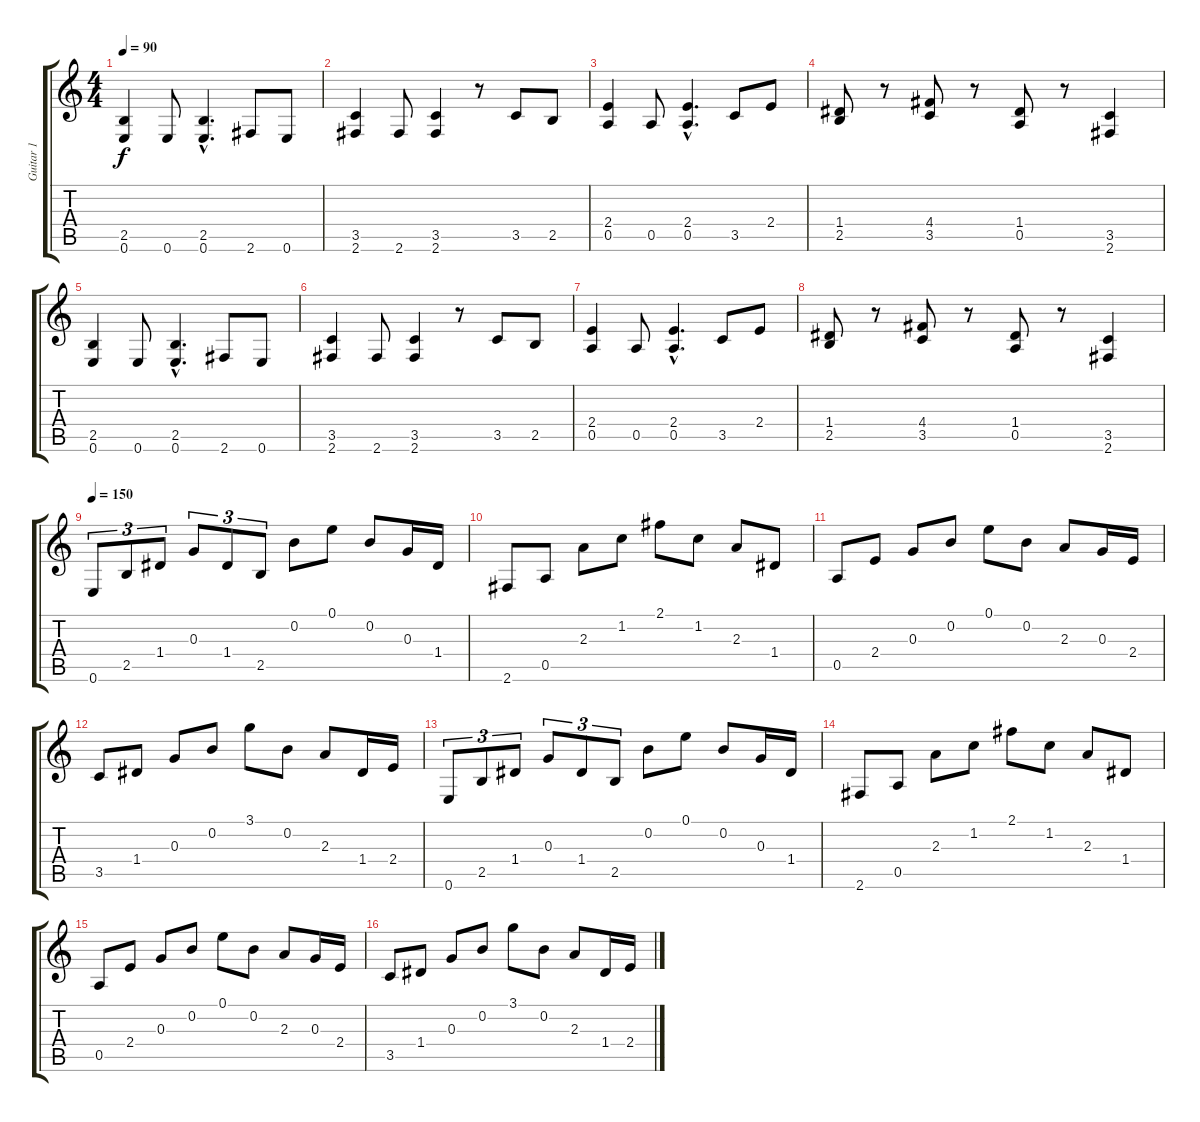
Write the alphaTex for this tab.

\track ("Guitar 1" "Guitar 1") {instrument distortionguitar}
\staff {score tabs}
\tuning (E4 B3 G3 D3 A2 E2) {hide}
\ts (4 4)
\tempo 90
\clef g2
\ks c
(2.5 0.6).4{dy f} 0.6.8 (2.5{hac} 0.6{hac}).4{d} 2.6.8 0.6.8 |
(3.5 2.6).4 2.6.8 (3.5 2.6).4 r.8 3.5.8 2.5.8 |
(2.4 0.5).4 0.5.8 (2.4{hac} 0.5{hac}).4{d} 3.5.8 2.4.8 |
(1.4 2.5).8 r.8 (4.4 3.5).8 r.8 (1.4 0.5).8 r.8 (3.5 2.6).4 |
(2.5 0.6).4 0.6.8 (2.5{hac} 0.6{hac}).4{d} 2.6.8 0.6.8 |
(3.5 2.6).4 2.6.8 (3.5 2.6).4 r.8 3.5.8 2.5.8 |
(2.4 0.5).4 0.5.8 (2.4{hac} 0.5{hac}).4{d} 3.5.8 2.4.8 |
(1.4 2.5).8 r.8 (4.4 3.5).8 r.8 (1.4 0.5).8 r.8 (3.5 2.6).4 |
\tempo 150
0.6.8{tu (3 2)} 2.5.8{tu (3 2)} 1.4.8{tu (3 2)} 0.3.8{tu (3 2)} 1.4.8{tu (3 2)} 2.5.8{tu (3 2)} 0.2.8 0.1.8 0.2.8 0.3.16 1.4.16 |
2.6.8 0.5.8 2.3.8 1.2.8 2.1.8 1.2.8 2.3.8 1.4.8 |
0.5.8 2.4.8 0.3.8 0.2.8 0.1.8 0.2.8 2.3.8 0.3.16 2.4.16 |
3.5.8 1.4.8 0.3.8 0.2.8 3.1.8 0.2.8 2.3.8 1.4.16 2.4.16 |
0.6.8{tu (3 2)} 2.5.8{tu (3 2)} 1.4.8{tu (3 2)} 0.3.8{tu (3 2)} 1.4.8{tu (3 2)} 2.5.8{tu (3 2)} 0.2.8 0.1.8 0.2.8 0.3.16 1.4.16 |
2.6.8 0.5.8 2.3.8 1.2.8 2.1.8 1.2.8 2.3.8 1.4.8 |
0.5.8 2.4.8 0.3.8 0.2.8 0.1.8 0.2.8 2.3.8 0.3.16 2.4.16 |
3.5.8 1.4.8 0.3.8 0.2.8 3.1.8 0.2.8 2.3.8 1.4.16 2.4.16
